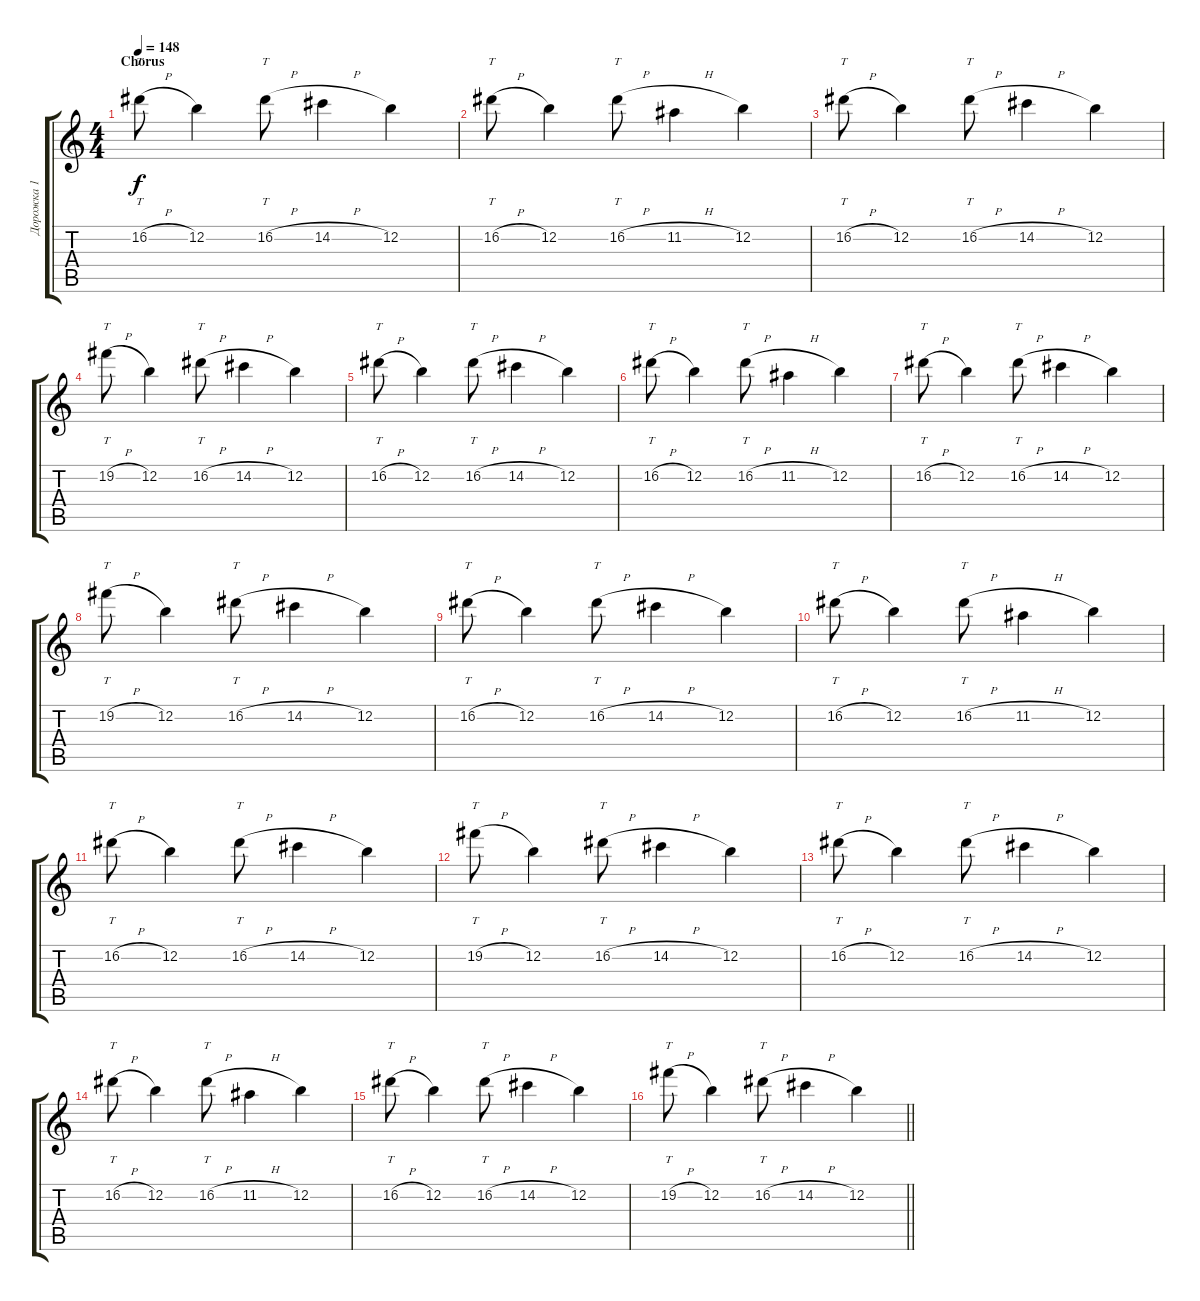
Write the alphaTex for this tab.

\track ("Дорожка 1" "Дорожка 1") {instrument overdrivenguitar}
\staff {score tabs}
\tuning (E4 B3 G3 D3 A2 E2) {hide}
\ts (4 4)
\section ("" "Chorus")
\tempo 148
\clef g2
\ks c
16.2{h}.8{tt dy f} 12.2.4 16.2{h}.8{tt} 14.2{h}.4 12.2.4 |
16.2{h}.8{tt} 12.2.4 16.2{h}.8{tt} 11.2{h}.4 12.2.4 |
16.2{h}.8{tt} 12.2.4 16.2{h}.8{tt} 14.2{h}.4 12.2.4 |
19.2{h}.8{tt} 12.2.4 16.2{h}.8{tt} 14.2{h}.4 12.2.4 |
16.2{h}.8{tt} 12.2.4 16.2{h}.8{tt} 14.2{h}.4 12.2.4 |
16.2{h}.8{tt} 12.2.4 16.2{h}.8{tt} 11.2{h}.4 12.2.4 |
16.2{h}.8{tt} 12.2.4 16.2{h}.8{tt} 14.2{h}.4 12.2.4 |
19.2{h}.8{tt} 12.2.4 16.2{h}.8{tt} 14.2{h}.4 12.2.4 |
16.2{h}.8{tt} 12.2.4 16.2{h}.8{tt} 14.2{h}.4 12.2.4 |
16.2{h}.8{tt} 12.2.4 16.2{h}.8{tt} 11.2{h}.4 12.2.4 |
16.2{h}.8{tt} 12.2.4 16.2{h}.8{tt} 14.2{h}.4 12.2.4 |
19.2{h}.8{tt} 12.2.4 16.2{h}.8{tt} 14.2{h}.4 12.2.4 |
16.2{h}.8{tt} 12.2.4 16.2{h}.8{tt} 14.2{h}.4 12.2.4 |
16.2{h}.8{tt} 12.2.4 16.2{h}.8{tt} 11.2{h}.4 12.2.4 |
16.2{h}.8{tt} 12.2.4 16.2{h}.8{tt} 14.2{h}.4 12.2.4 |
\barLineRight lightlight
19.2{h}.8{tt} 12.2.4 16.2{h}.8{tt} 14.2{h}.4 12.2.4
